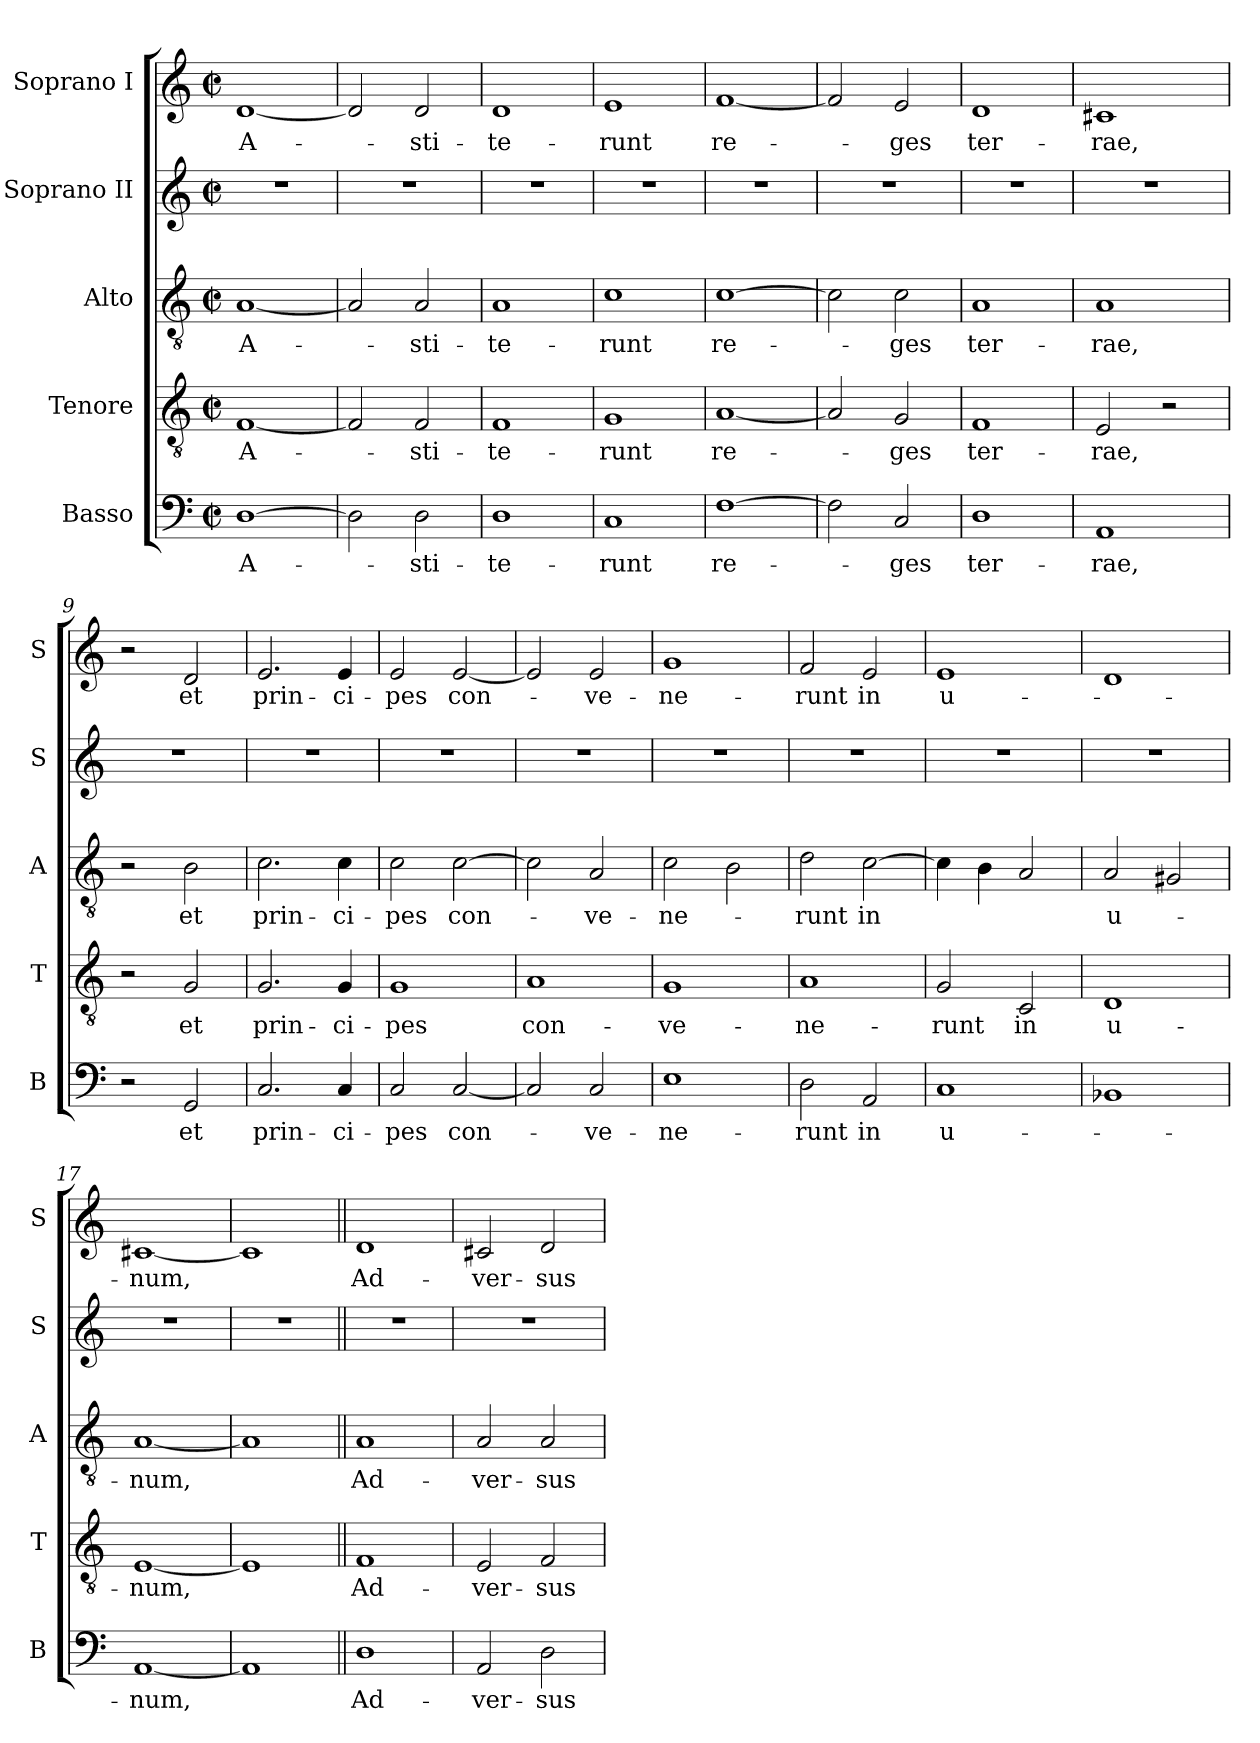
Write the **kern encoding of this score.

**kern	**text	**kern	**text	**kern	**text	**kern	**kern	**text
*part5	*part5	*part4	*part4	*part3	*part3	*part2	*part1	*part1
*staff5	*staff5	*staff4	*staff4	*staff3	*staff3	*staff2	*staff1	*staff1
*I"Basso	*	*I"Tenore	*	*I"Alto	*	*I"Soprano II	*I"Soprano I	*
*I'B	*	*I'T	*	*I'A	*	*I'S	*I'S	*
*clefF4	*	*clefGv2	*	*clefGv2	*	*clefG2	*clefG2	*
*k[]	*	*k[]	*	*k[]	*	*k[]	*k[]	*
*M2/2	*	*M2/2	*	*M2/2	*	*M2/2	*M2/2	*
*met(c|)	*	*met(c|)	*	*met(c|)	*	*met(c|)	*met(c|)	*
=1	=1	=1	=1	=1	=1	=1	=1	=1
[1D	A-	[1F	A-	[1A	A-	1r	[1d	A-
=2	=2	=2	=2	=2	=2	=2	=2	=2
2D\]	.	2F/]	.	2A/]	.	1r	2d/]	.
2D\	-sti-	2F/	-sti-	2A/	-sti-	.	2d/	-sti-
=3	=3	=3	=3	=3	=3	=3	=3	=3
1D	-te-	1F	-te-	1A	-te-	1r	1d	-te-
=4	=4	=4	=4	=4	=4	=4	=4	=4
1C	-runt	1G	-runt	1c	-runt	1r	1e	-runt
=5	=5	=5	=5	=5	=5	=5	=5	=5
[1F	re-	[1A	re-	[1c	re-	1r	[1f	re-
=6	=6	=6	=6	=6	=6	=6	=6	=6
2F\]	.	2A/]	.	2c\]	.	1r	2f/]	.
2C/	-ges	2G/	-ges	2c\	-ges	.	2e/	-ges
=7	=7	=7	=7	=7	=7	=7	=7	=7
1D	ter-	1F	ter-	1A	ter-	1r	1d	ter-
=8	=8	=8	=8	=8	=8	=8	=8	=8
1AA	-rae,	2E/	-rae,	1A	-rae,	1r	1c#X	-rae,
.	.	2r	.	.	.	.	.	.
=9	=9	=9	=9	=9	=9	=9	=9	=9
2r	.	2r	.	2r	.	1r	2r	.
2GG/	et	2G/	et	2B\	et	.	2d/	et
=10	=10	=10	=10	=10	=10	=10	=10	=10
2.C/	prin-	2.G/	prin-	2.c\	prin-	1r	2.e/	prin-
4C/	-ci-	4G/	-ci-	4c\	-ci-	.	4e/	-ci-
=11	=11	=11	=11	=11	=11	=11	=11	=11
2C/	-pes	1G	-pes	2c\	-pes	1r	2e/	-pes
[2C/	con-	.	.	[2c\	con-	.	[2e/	con-
=12	=12	=12	=12	=12	=12	=12	=12	=12
2C/]	.	1A	con-	2c\]	.	1r	2e/]	.
2C/	-ve-	.	.	2A/	-ve-	.	2e/	-ve-
=13	=13	=13	=13	=13	=13	=13	=13	=13
1E	-ne-	1G	-ve-	2c\	-ne-	1r	1g	-ne-
.	.	.	.	2B\	.	.	.	.
=14	=14	=14	=14	=14	=14	=14	=14	=14
2D\	-runt	1A	-ne-	2d\	-runt	1r	2f/	-runt
2AA/	in	.	.	[2c\	in	.	2e/	in
=15	=15	=15	=15	=15	=15	=15	=15	=15
1C	u-	2G/	-runt	4c\]	.	1r	1e	u-
.	.	.	.	4B\	.	.	.	.
.	.	2C/	in	2A/	.	.	.	.
=16	=16	=16	=16	=16	=16	=16	=16	=16
1BB-X	.	1D	u-	2A/	u-	1r	1d	.
.	.	.	.	2G#X/	.	.	.	.
=17	=17	=17	=17	=17	=17	=17	=17	=17
[1AA	-num,	[1E	-num,	[1A	-num,	1r	[1c#X	-num,
=18	=18	=18	=18	=18	=18	=18	=18	=18
1AA]	.	1E]	.	1A]	.	1r	1c#]	.
=19||	=19||	=19||	=19||	=19||	=19||	=19||	=19||	=19||
1D	Ad-	1F	Ad-	1A	Ad-	1r	1d	Ad-
=20	=20	=20	=20	=20	=20	=20	=20	=20
2AA/	-ver-	2E/	-ver-	2A/	-ver-	1r	2c#X/	-ver-
2D\	-sus	2F/	-sus	2A/	-sus	.	2d/	-sus
=	=	=	=	=	=	=	=	=
*-	*-	*-	*-	*-	*-	*-	*-	*-
